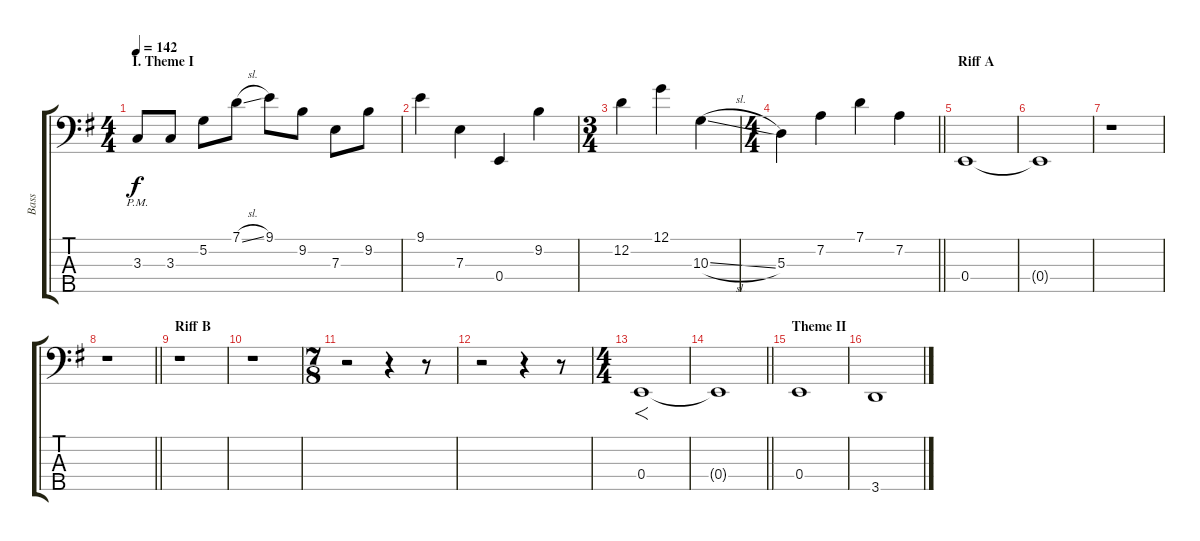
\track ("Bass" "Bass") {instrument electricbassfinger}
\staff {score tabs}
\tuning (G2 D2 A1 E1 B0) {hide}
\ts (4 4)
\section ("" "I. Theme I")
\tempo 142
\clef f4
\ks eminor
3.3{pm}.8{dy f instrument electricbassfinger} 3.3.8 5.2.8 7.1{sl}.8 9.1.8 9.2.8 7.3.8 9.2.8 |
9.1.4 7.3.4 0.4.4 9.2.4 |
\ts (3 4)
12.2.4 12.1.4 10.3{sl}.4 |
\ts (4 4)
\barLineRight lightlight
5.3.4 7.2.4 7.1.4 7.2.4 |
\section ("" "Riff A")
0.4.1{volume 0} |
0.4{t}.1 |
r.1{volume 14} |
\barLineRight lightlight
r.1 |
\section ("" "Riff B")
r.1 |
r.1 |
\ts (7 8)
r.2 r.4 r.8 |
r.2 r.4 r.8 |
\ts (4 4)
0.4.1{f} |
\barLineRight lightlight
0.4{t}.1 |
\section ("" "Theme II")
0.4.1 |
3.5.1
